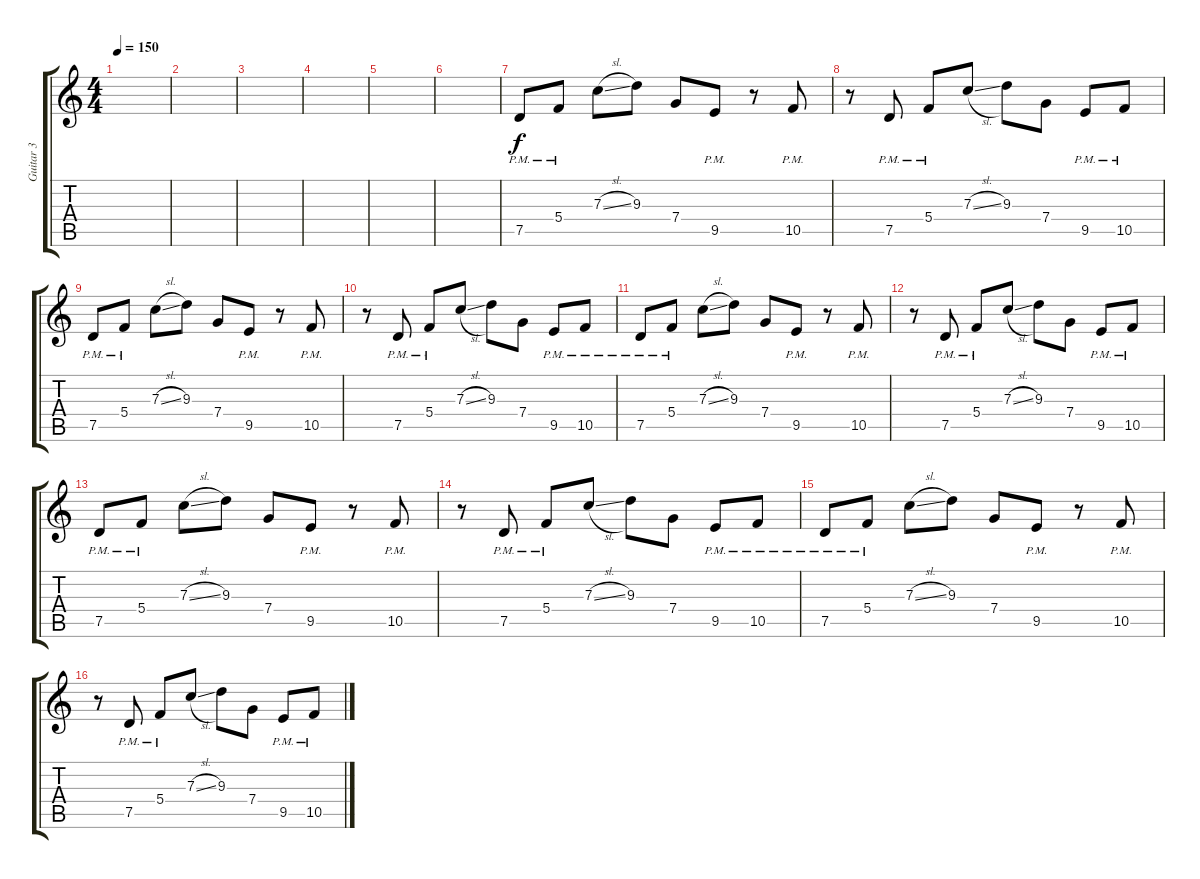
\track ("Guitar 3" "Guitar 3") {instrument overdrivenguitar}
\staff {score tabs}
\tuning (D4 A3 F3 C3 G2 D2) {hide}
\ts (4 4)
\tempo 150
\clef g2
\ks c
|
|
|
|
|
|
7.5{pm}.8 5.4{pm}.8 7.3{sl}.8 9.3.8 7.4.8 9.5{pm}.8 r.8 10.5{pm}.8 |
r.8 7.5{pm}.8 5.4{pm}.8 7.3{sl}.8 9.3.8 7.4.8 9.5{pm}.8 10.5{pm}.8 |
7.5{pm}.8 5.4{pm}.8 7.3{sl}.8 9.3.8 7.4.8 9.5{pm}.8 r.8 10.5{pm}.8 |
r.8 7.5{pm}.8 5.4{pm}.8 7.3{sl}.8 9.3.8 7.4.8 9.5{pm}.8 10.5{pm}.8 |
7.5{pm}.8 5.4{pm}.8 7.3{sl}.8 9.3.8 7.4.8 9.5{pm}.8 r.8 10.5{pm}.8 |
r.8 7.5{pm}.8 5.4{pm}.8 7.3{sl}.8 9.3.8 7.4.8 9.5{pm}.8 10.5{pm}.8 |
7.5{pm}.8 5.4{pm}.8 7.3{sl}.8 9.3.8 7.4.8 9.5{pm}.8 r.8 10.5{pm}.8 |
r.8 7.5{pm}.8 5.4{pm}.8 7.3{sl}.8 9.3.8 7.4.8 9.5{pm}.8 10.5{pm}.8 |
7.5{pm}.8 5.4{pm}.8 7.3{sl}.8 9.3.8 7.4.8 9.5{pm}.8 r.8 10.5{pm}.8 |
r.8 7.5{pm}.8 5.4{pm}.8 7.3{sl}.8 9.3.8 7.4.8 9.5{pm}.8 10.5{pm}.8
